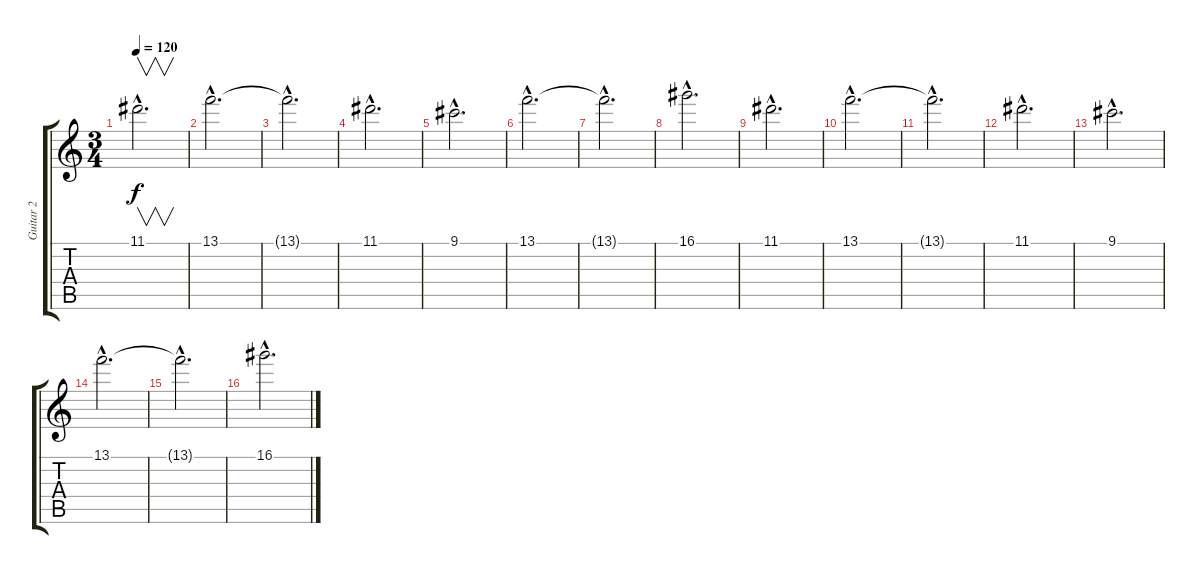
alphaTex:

\track ("Guitar 2" "Guitar 2") {instrument distortionguitar}
\staff {score tabs}
\tuning (E4 B3 G3 D3 A2 E2) {hide}
\ts (3 4)
\tempo 120
\clef g2
\ks c
11.1{hac}.2{v d dy f} |
13.1{hac}.2{d} |
13.1{hac t}.2{d} |
11.1{hac}.2{d} |
9.1{hac}.2{d} |
13.1{hac}.2{d} |
13.1{hac t}.2{d} |
16.1{hac}.2{d} |
11.1{hac}.2{d} |
13.1{hac}.2{d} |
13.1{hac t}.2{d} |
11.1{hac}.2{d} |
9.1{hac}.2{d} |
13.1{hac}.2{d} |
13.1{hac t}.2{d} |
16.1{hac}.2{d}
